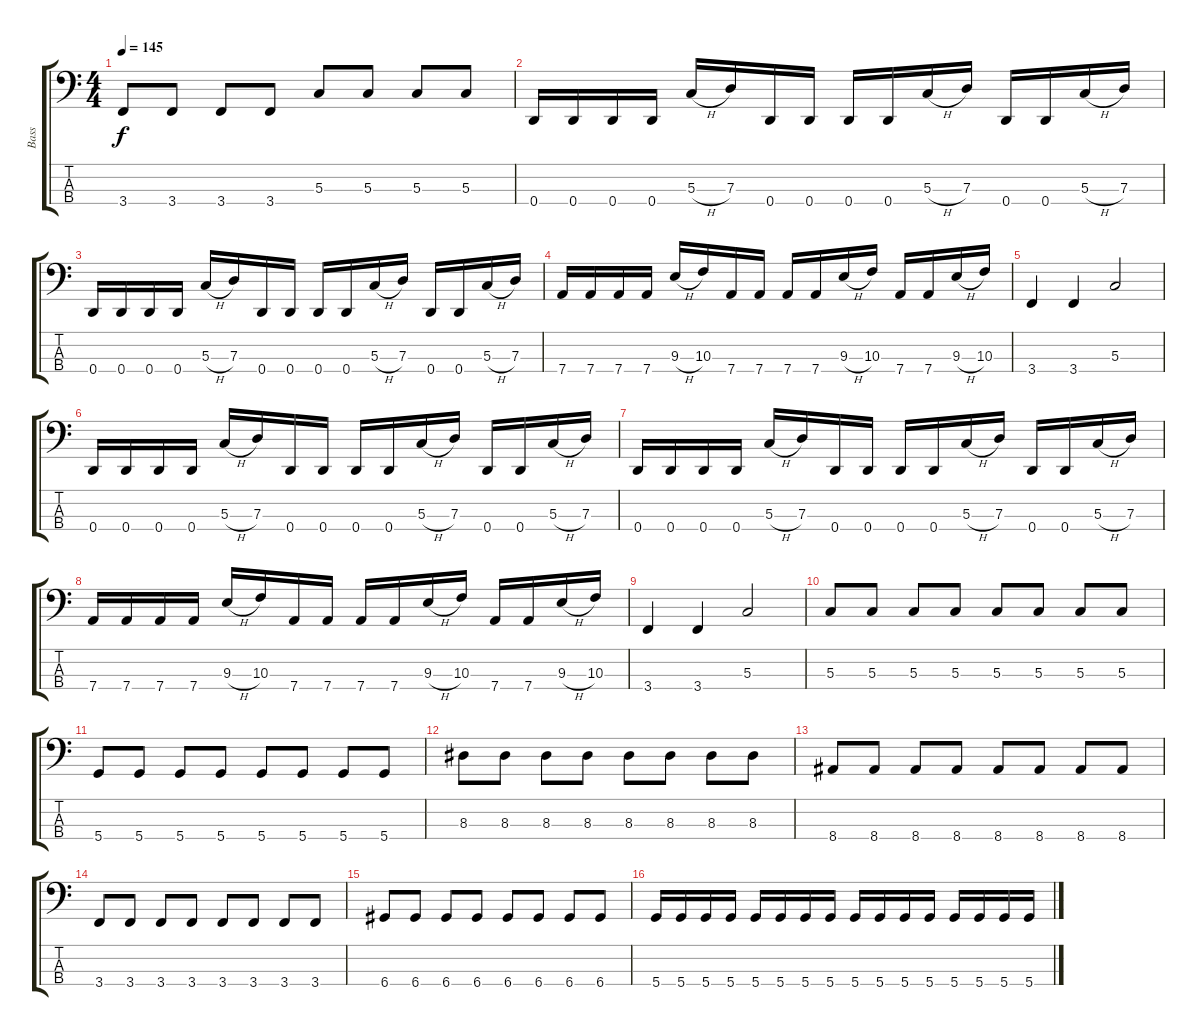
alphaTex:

\track ("Bass" "Bass") {instrument electricbasspick}
\staff {score tabs}
\tuning (F2 C2 G1 D1) {hide}
\ts (4 4)
\tempo 145
\clef f4
\ks c
3.4.8{dy f} 3.4.8 3.4.8 3.4.8 5.3.8 5.3.8 5.3.8 5.3.8 |
0.4.16 0.4.16 0.4.16 0.4.16 5.3{h}.16 7.3.16 0.4.16 0.4.16 0.4.16 0.4.16 5.3{h}.16 7.3.16 0.4.16 0.4.16 5.3{h}.16 7.3.16 |
0.4.16 0.4.16 0.4.16 0.4.16 5.3{h}.16 7.3.16 0.4.16 0.4.16 0.4.16 0.4.16 5.3{h}.16 7.3.16 0.4.16 0.4.16 5.3{h}.16 7.3.16 |
7.4.16 7.4.16 7.4.16 7.4.16 9.3{h}.16 10.3.16 7.4.16 7.4.16 7.4.16 7.4.16 9.3{h}.16 10.3.16 7.4.16 7.4.16 9.3{h}.16 10.3.16 |
3.4.4 3.4.4 5.3.2 |
0.4.16 0.4.16 0.4.16 0.4.16 5.3{h}.16 7.3.16 0.4.16 0.4.16 0.4.16 0.4.16 5.3{h}.16 7.3.16 0.4.16 0.4.16 5.3{h}.16 7.3.16 |
0.4.16 0.4.16 0.4.16 0.4.16 5.3{h}.16 7.3.16 0.4.16 0.4.16 0.4.16 0.4.16 5.3{h}.16 7.3.16 0.4.16 0.4.16 5.3{h}.16 7.3.16 |
7.4.16 7.4.16 7.4.16 7.4.16 9.3{h}.16 10.3.16 7.4.16 7.4.16 7.4.16 7.4.16 9.3{h}.16 10.3.16 7.4.16 7.4.16 9.3{h}.16 10.3.16 |
3.4.4 3.4.4 5.3.2 |
5.3.8 5.3.8 5.3.8 5.3.8 5.3.8 5.3.8 5.3.8 5.3.8 |
5.4.8 5.4.8 5.4.8 5.4.8 5.4.8 5.4.8 5.4.8 5.4.8 |
8.3.8 8.3.8 8.3.8 8.3.8 8.3.8 8.3.8 8.3.8 8.3.8 |
8.4.8 8.4.8 8.4.8 8.4.8 8.4.8 8.4.8 8.4.8 8.4.8 |
3.4.8 3.4.8 3.4.8 3.4.8 3.4.8 3.4.8 3.4.8 3.4.8 |
6.4.8 6.4.8 6.4.8 6.4.8 6.4.8 6.4.8 6.4.8 6.4.8 |
5.4.16 5.4.16 5.4.16 5.4.16 5.4.16 5.4.16 5.4.16 5.4.16 5.4.16 5.4.16 5.4.16 5.4.16 5.4.16 5.4.16 5.4.16 5.4.16
